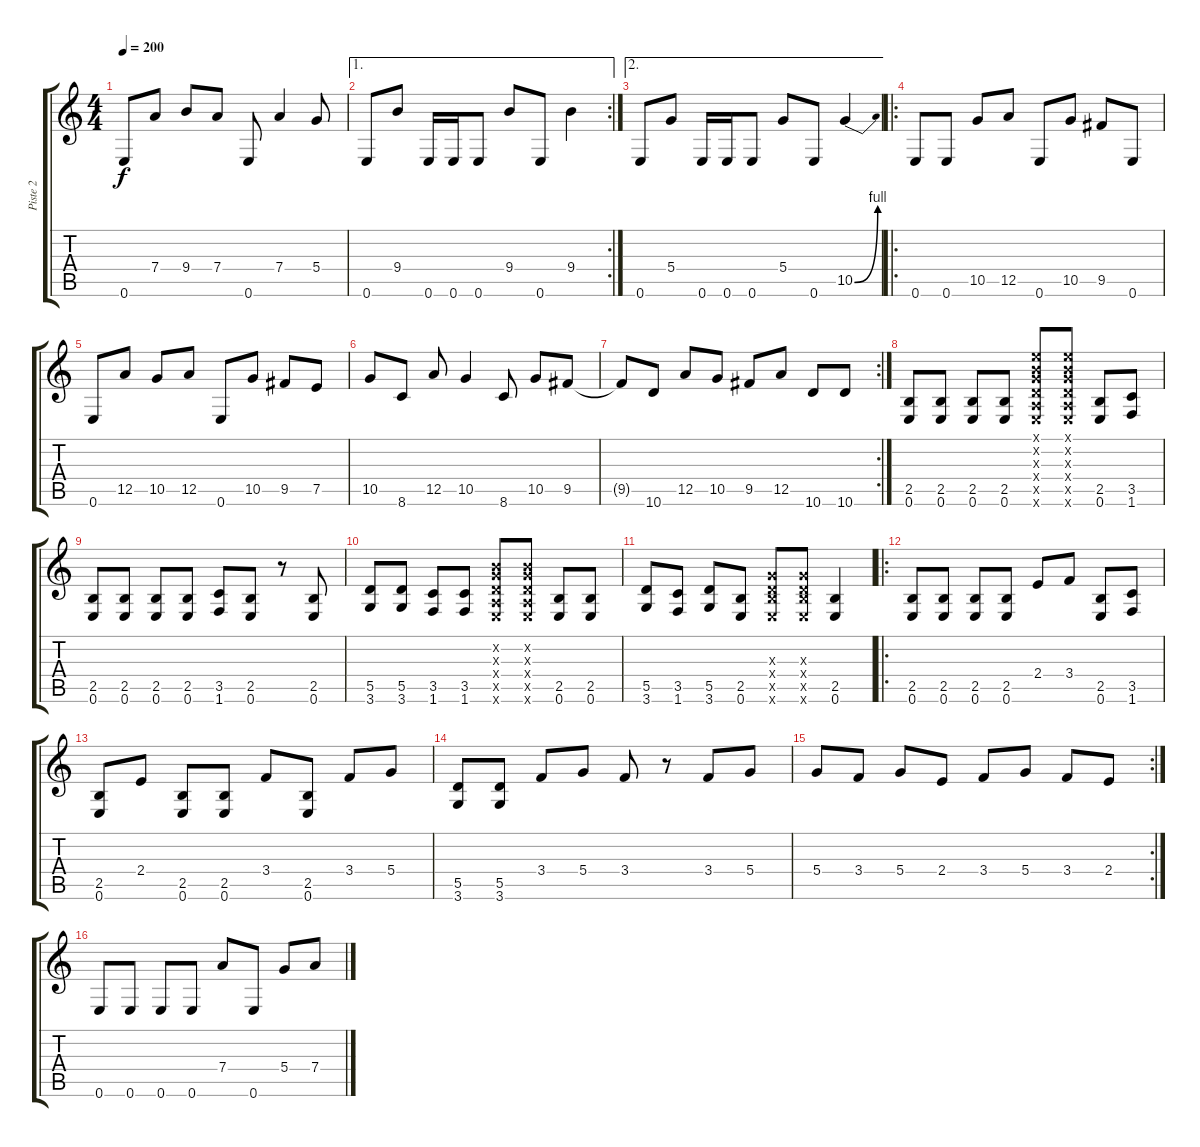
\track ("Piste 2" "Piste 2") {instrument distortionguitar}
\staff {score tabs}
\tuning (E4 B3 G3 D3 A2 E2) {hide}
\ts (4 4)
\tempo 200
\clef g2
\ks c
0.6.8{dy f} 7.4.8 9.4.8 7.4.8 0.6.8 7.4.4 5.4.8 |
\ae 1
\rc 2
0.6.8 9.4.8 0.6.16 0.6.16 0.6.8 9.4.8 0.6.8 9.4.4 |
\ae 2
0.6.8 5.4.8 0.6.16 0.6.16 0.6.8 5.4.8 0.6.8 10.5{be (bend 0 0 60 4)}.4 |
\ro
0.6.8 0.6.8 10.5.8 12.5.8 0.6.8 10.5.8 9.5.8 0.6.8 |
0.6.8 12.5.8 10.5.8 12.5.8 0.6.8 10.5.8 9.5.8 7.5.8 |
10.5.8 8.6.8 12.5.8 10.5.4 8.6.8 10.5.8 9.5.8 |
\rc 2
9.5{t}.8 10.6.8 12.5.8 10.5.8 9.5.8 12.5.8 10.6.8 10.6.8 |
(2.5 0.6).8 (2.5 0.6).8 (2.5 0.6).8 (2.5 0.6).8 (0.1{x} 0.2{x} 0.3{x} 0.4{x} 0.5{x} 0.6{x}).8 (0.1{x} 0.2{x} 0.3{x} 0.4{x} 0.5{x} 0.6{x}).8 (2.5 0.6).8 (3.5 1.6).8 |
(2.5 0.6).8 (2.5 0.6).8 (2.5 0.6).8 (2.5 0.6).8 (3.5 1.6).8 (2.5 0.6).8 r.8 (2.5 0.6).8 |
(5.5 3.6).8 (5.5 3.6).8 (3.5 1.6).8 (3.5 1.6).8 (0.2{x} 0.3{x} 0.4{x} 0.5{x} 0.6{x}).8 (0.2{x} 0.3{x} 0.4{x} 0.5{x} 0.6{x}).8 (2.5 0.6).8 (2.5 0.6).8 |
(5.5 3.6).8 (3.5 1.6).8 (5.5 3.6).8 (2.5 0.6).8 (0.3{x} 0.4{x} 2.5{x} 0.6{x}).8 (0.3{x} 0.4{x} 2.5{x} 0.6{x}).8 (2.5 0.6).4 |
\ro
(2.5 0.6).8 (2.5 0.6).8 (2.5 0.6).8 (2.5 0.6).8 2.4.8 3.4.8 (2.5 0.6).8 (3.5 1.6).8 |
(2.5 0.6).8 2.4.8 (2.5 0.6).8 (2.5 0.6).8 3.4.8 (2.5 0.6).8 3.4.8 5.4.8 |
(5.5 3.6).8 (5.5 3.6).8 3.4.8 5.4.8 3.4.8 r.8 3.4.8 5.4.8 |
\rc 2
5.4.8 3.4.8 5.4.8 2.4.8 3.4.8 5.4.8 3.4.8 2.4.8 |
0.6.8 0.6.8 0.6.8 0.6.8 7.4.8 0.6.8 5.4.8 7.4.8
